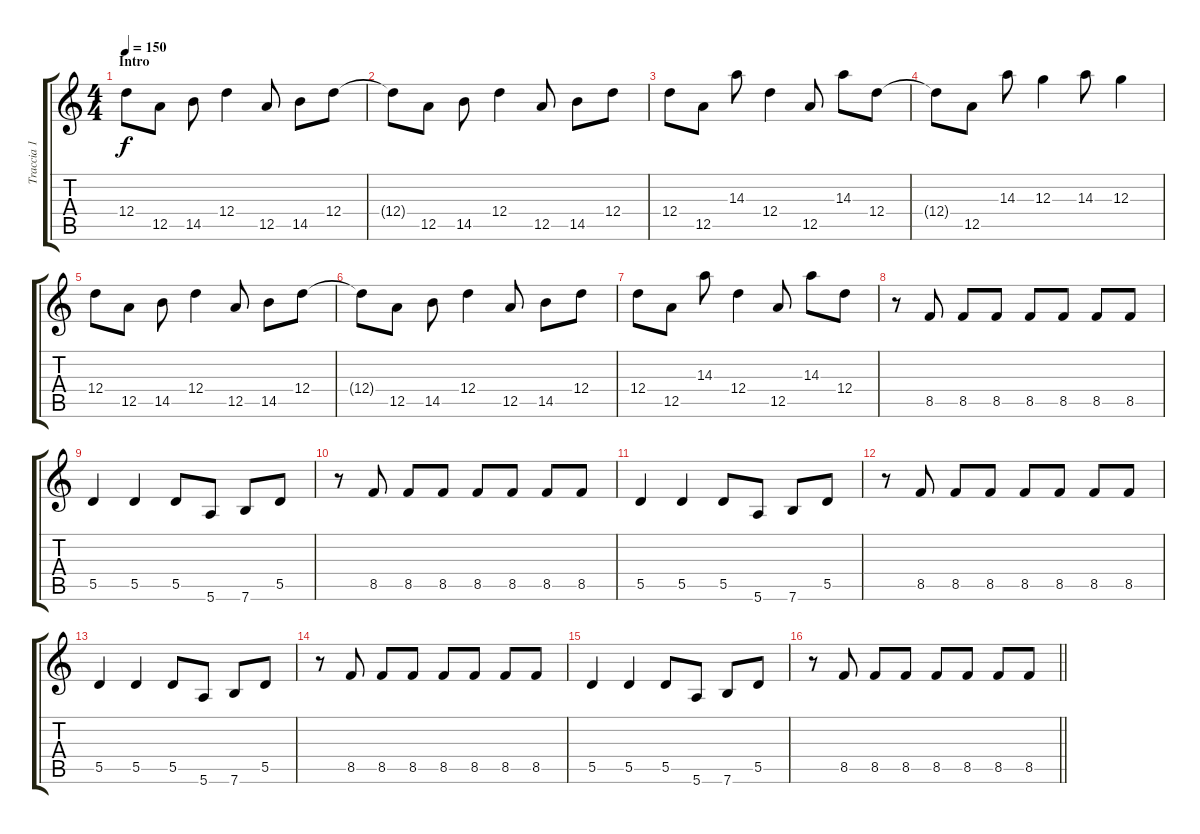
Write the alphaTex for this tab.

\track ("Traccia 1" "Traccia 1") {instrument electricbassfinger}
\staff {score tabs}
\tuning (E4 B3 G3 D3 A2 E2) {hide}
\ts (4 4)
\section ("" "Intro")
\tempo 150
\clef g2
\ks c
12.4.8{dy f instrument electricbassfinger} 12.5.8 14.5.8 12.4.4 12.5.8 14.5.8 12.4.8 |
12.4{t}.8 12.5.8 14.5.8 12.4.4 12.5.8 14.5.8 12.4.8 |
12.4.8 12.5.8 14.3.8 12.4.4 12.5.8 14.3.8 12.4.8 |
12.4{t}.8 12.5.8 14.3.8 12.3.4 14.3.8 12.3.4 |
12.4.8 12.5.8 14.5.8 12.4.4 12.5.8 14.5.8 12.4.8 |
12.4{t}.8 12.5.8 14.5.8 12.4.4 12.5.8 14.5.8 12.4.8 |
12.4.8 12.5.8 14.3.8 12.4.4 12.5.8 14.3.8 12.4.8 |
r.8 8.5.8 8.5.8 8.5.8 8.5.8 8.5.8 8.5.8 8.5.8 |
5.5.4 5.5.4 5.5.8 5.6.8 7.6.8 5.5.8 |
r.8 8.5.8 8.5.8 8.5.8 8.5.8 8.5.8 8.5.8 8.5.8 |
5.5.4 5.5.4 5.5.8 5.6.8 7.6.8 5.5.8 |
r.8 8.5.8 8.5.8 8.5.8 8.5.8 8.5.8 8.5.8 8.5.8 |
5.5.4 5.5.4 5.5.8 5.6.8 7.6.8 5.5.8 |
r.8 8.5.8 8.5.8 8.5.8 8.5.8 8.5.8 8.5.8 8.5.8 |
5.5.4 5.5.4 5.5.8 5.6.8 7.6.8 5.5.8 |
\barLineRight lightlight
r.8 8.5.8 8.5.8 8.5.8 8.5.8 8.5.8 8.5.8 8.5.8
